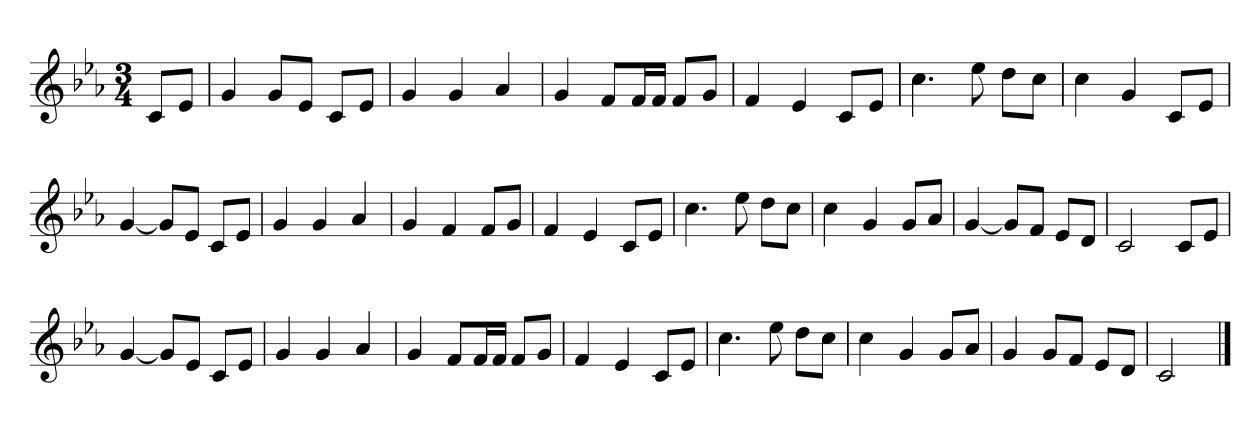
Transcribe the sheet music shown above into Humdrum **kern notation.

**kern
*part1
*staff1
*clefG2
*k[b-e-a-]
*M3/4
*MM98
=
8c/L
8e-/J
=
4g
8g/L
8e-/J
8c/L
8e-/J
=
4g
4g
4a-
=
4g
8f/L
16f/L
16f/JJ
8f/L
8g/J
=
4f
4e-
8c/L
8e-/J
=
4.cc
8ee-
8dd\L
8cc\J
=
4cc
4g
8c/L
8e-/J
=
[4g
8g/L]
8e-/J
8c/L
8e-/J
=
4g
4g
4a-
=
4g
4f
8f/L
8g/J
=
4f
4e-
8c/L
8e-/J
=
4.cc
8ee-
8dd\L
8cc\J
=
4cc
4g
8g/L
8a-/J
=
[4g
8g/L]
8f/J
8e-/L
8d/J
=
2c
8c/L
8e-/J
=
[4g
8g/L]
8e-/J
8c/L
8e-/J
=
4g
4g
4a-
=
4g
8f/L
16f/L
16f/JJ
8f/L
8g/J
=
4f
4e-
8c/L
8e-/J
=
4.cc
8ee-
8dd\L
8cc\J
=
4cc
4g
8g/L
8a-/J
=
4g
8g/L
8f/J
8e-/L
8d/J
=
2c
==
*-
